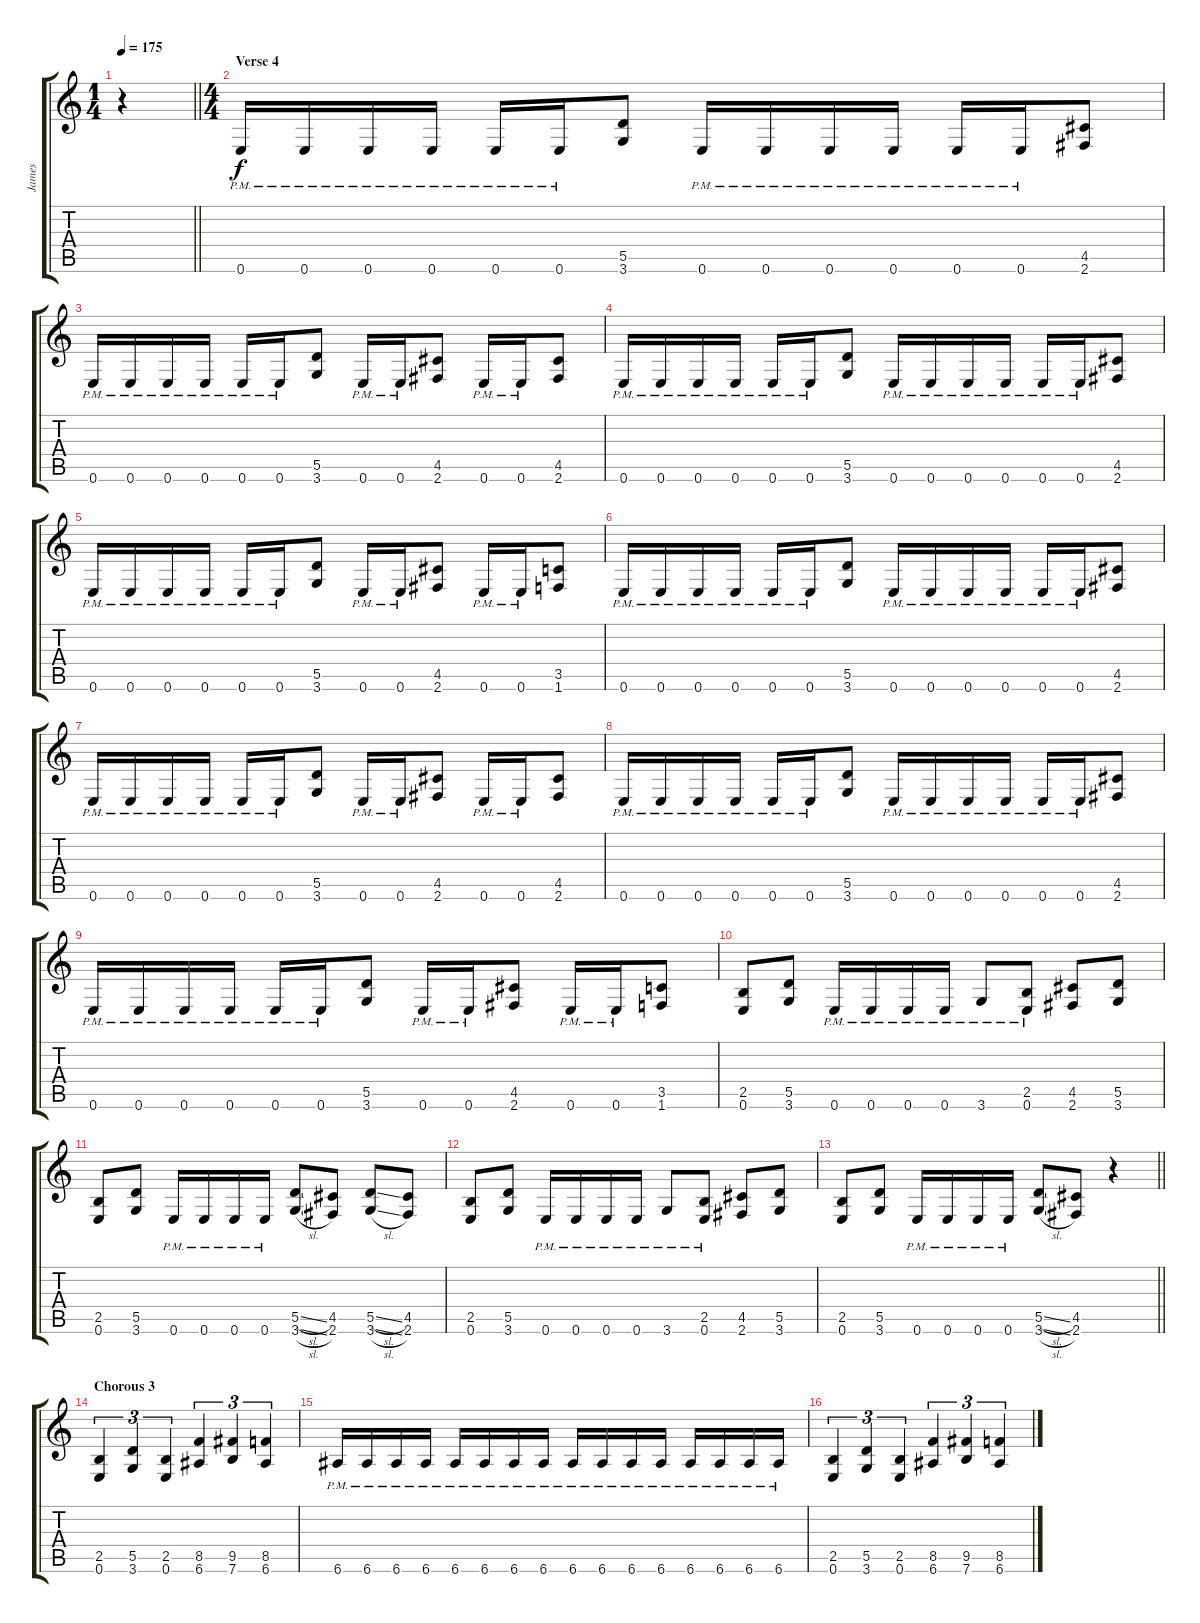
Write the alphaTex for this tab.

\track ("James" "James") {instrument distortionguitar}
\staff {score tabs}
\tuning (E4 B3 G3 D3 A2 E2) {hide}
\ts (1 4)
\tempo 175
\clef g2
\barLineRight lightlight
\ks c
r.4{dy f} |
\ts (4 4)
\section ("" "Verse 4")
0.6{pm}.16 0.6{pm}.16 0.6{pm}.16 0.6{pm}.16 0.6{pm}.16 0.6{pm}.16 (5.5 3.6).8 0.6{pm}.16 0.6{pm}.16 0.6{pm}.16 0.6{pm}.16 0.6{pm}.16 0.6{pm}.16 (4.5 2.6).8 |
0.6{pm}.16 0.6{pm}.16 0.6{pm}.16 0.6{pm}.16 0.6{pm}.16 0.6{pm}.16 (5.5 3.6).8 0.6{pm}.16 0.6{pm}.16 (4.5 2.6).8 0.6{pm}.16 0.6{pm}.16 (4.5 2.6).8 |
0.6{pm}.16 0.6{pm}.16 0.6{pm}.16 0.6{pm}.16 0.6{pm}.16 0.6{pm}.16 (5.5 3.6).8 0.6{pm}.16 0.6{pm}.16 0.6{pm}.16 0.6{pm}.16 0.6{pm}.16 0.6{pm}.16 (4.5 2.6).8 |
0.6{pm}.16 0.6{pm}.16 0.6{pm}.16 0.6{pm}.16 0.6{pm}.16 0.6{pm}.16 (5.5 3.6).8 0.6{pm}.16 0.6{pm}.16 (4.5 2.6).8 0.6{pm}.16 0.6{pm}.16 (3.5 1.6).8 |
0.6{pm}.16 0.6{pm}.16 0.6{pm}.16 0.6{pm}.16 0.6{pm}.16 0.6{pm}.16 (5.5 3.6).8 0.6{pm}.16 0.6{pm}.16 0.6{pm}.16 0.6{pm}.16 0.6{pm}.16 0.6{pm}.16 (4.5 2.6).8 |
0.6{pm}.16 0.6{pm}.16 0.6{pm}.16 0.6{pm}.16 0.6{pm}.16 0.6{pm}.16 (5.5 3.6).8 0.6{pm}.16 0.6{pm}.16 (4.5 2.6).8 0.6{pm}.16 0.6{pm}.16 (4.5 2.6).8 |
0.6{pm}.16 0.6{pm}.16 0.6{pm}.16 0.6{pm}.16 0.6{pm}.16 0.6{pm}.16 (5.5 3.6).8 0.6{pm}.16 0.6{pm}.16 0.6{pm}.16 0.6{pm}.16 0.6{pm}.16 0.6{pm}.16 (4.5 2.6).8 |
0.6{pm}.16 0.6{pm}.16 0.6{pm}.16 0.6{pm}.16 0.6{pm}.16 0.6{pm}.16 (5.5 3.6).8 0.6{pm}.16 0.6{pm}.16 (4.5 2.6).8 0.6{pm}.16 0.6{pm}.16 (3.5 1.6).8 |
(2.5 0.6).8 (5.5 3.6).8 0.6{pm}.16 0.6{pm}.16 0.6{pm}.16 0.6{pm}.16 3.6{pm}.8 (2.5{pm} 0.6{pm}).8 (4.5 2.6).8 (5.5 3.6).8 |
(2.5 0.6).8 (5.5 3.6).8 0.6{pm}.16 0.6{pm}.16 0.6{pm}.16 0.6{pm}.16 (5.5{sl} 3.6{sl}).8 (4.5 2.6).8 (5.5{sl} 3.6{sl}).8 (4.5 2.6).8 |
(2.5 0.6).8 (5.5 3.6).8 0.6{pm}.16 0.6{pm}.16 0.6{pm}.16 0.6{pm}.16 3.6{pm}.8 (2.5{pm} 0.6{pm}).8 (4.5 2.6).8 (5.5 3.6).8 |
\barLineRight lightlight
(2.5 0.6).8 (5.5 3.6).8 0.6{pm}.16 0.6{pm}.16 0.6{pm}.16 0.6{pm}.16 (5.5{sl} 3.6{sl}).8 (4.5 2.6).8 r.4 |
\section ("" "Chorous 3")
(2.5 0.6).4{tu (3 2)} (5.5 3.6).4{tu (3 2)} (2.5 0.6).4{tu (3 2)} (8.5 6.6).4{tu (3 2)} (9.5 7.6).4{tu (3 2)} (8.5 6.6).4{tu (3 2)} |
6.6{pm}.16 6.6{pm}.16 6.6{pm}.16 6.6{pm}.16 6.6{pm}.16 6.6{pm}.16 6.6{pm}.16 6.6{pm}.16 6.6{pm}.16 6.6{pm}.16 6.6{pm}.16 6.6{pm}.16 6.6{pm}.16 6.6{pm}.16 6.6{pm}.16 6.6{pm}.16 |
(2.5 0.6).4{tu (3 2)} (5.5 3.6).4{tu (3 2)} (2.5 0.6).4{tu (3 2)} (8.5 6.6).4{tu (3 2)} (9.5 7.6).4{tu (3 2)} (8.5 6.6).4{tu (3 2)}
